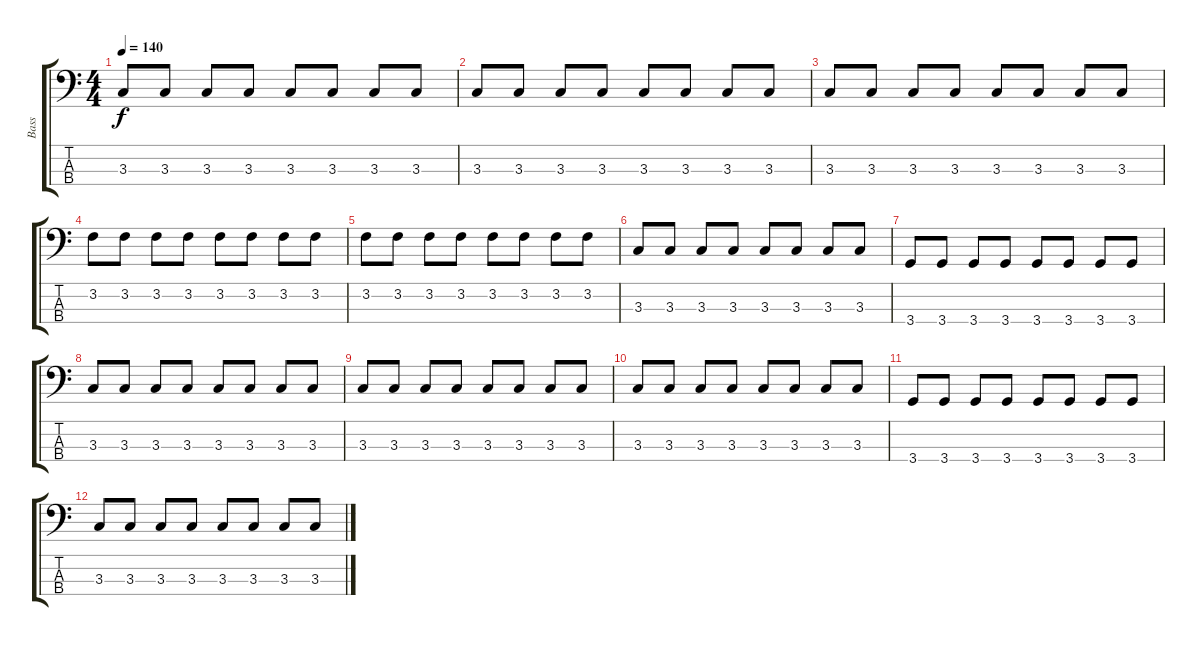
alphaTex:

\track ("Bass" "Bass") {instrument acousticguitarnylon}
\staff {score tabs}
\tuning (G2 D2 A1 E1) {hide}
\ts (4 4)
\tempo 140
\clef f4
\ks c
3.3.8{dy f} 3.3.8 3.3.8 3.3.8 3.3.8 3.3.8 3.3.8 3.3.8 |
3.3.8 3.3.8 3.3.8 3.3.8 3.3.8 3.3.8 3.3.8 3.3.8 |
3.3.8 3.3.8 3.3.8 3.3.8 3.3.8 3.3.8 3.3.8 3.3.8 |
3.2.8 3.2.8 3.2.8 3.2.8 3.2.8 3.2.8 3.2.8 3.2.8 |
3.2.8 3.2.8 3.2.8 3.2.8 3.2.8 3.2.8 3.2.8 3.2.8 |
3.3.8 3.3.8 3.3.8 3.3.8 3.3.8 3.3.8 3.3.8 3.3.8 |
3.4.8 3.4.8 3.4.8 3.4.8 3.4.8 3.4.8 3.4.8 3.4.8 |
3.3.8 3.3.8 3.3.8 3.3.8 3.3.8 3.3.8 3.3.8 3.3.8 |
3.3.8 3.3.8 3.3.8 3.3.8 3.3.8 3.3.8 3.3.8 3.3.8 |
3.3.8 3.3.8 3.3.8 3.3.8 3.3.8 3.3.8 3.3.8 3.3.8 |
3.4.8 3.4.8 3.4.8 3.4.8 3.4.8 3.4.8 3.4.8 3.4.8 |
3.3.8 3.3.8 3.3.8 3.3.8 3.3.8 3.3.8 3.3.8 3.3.8
